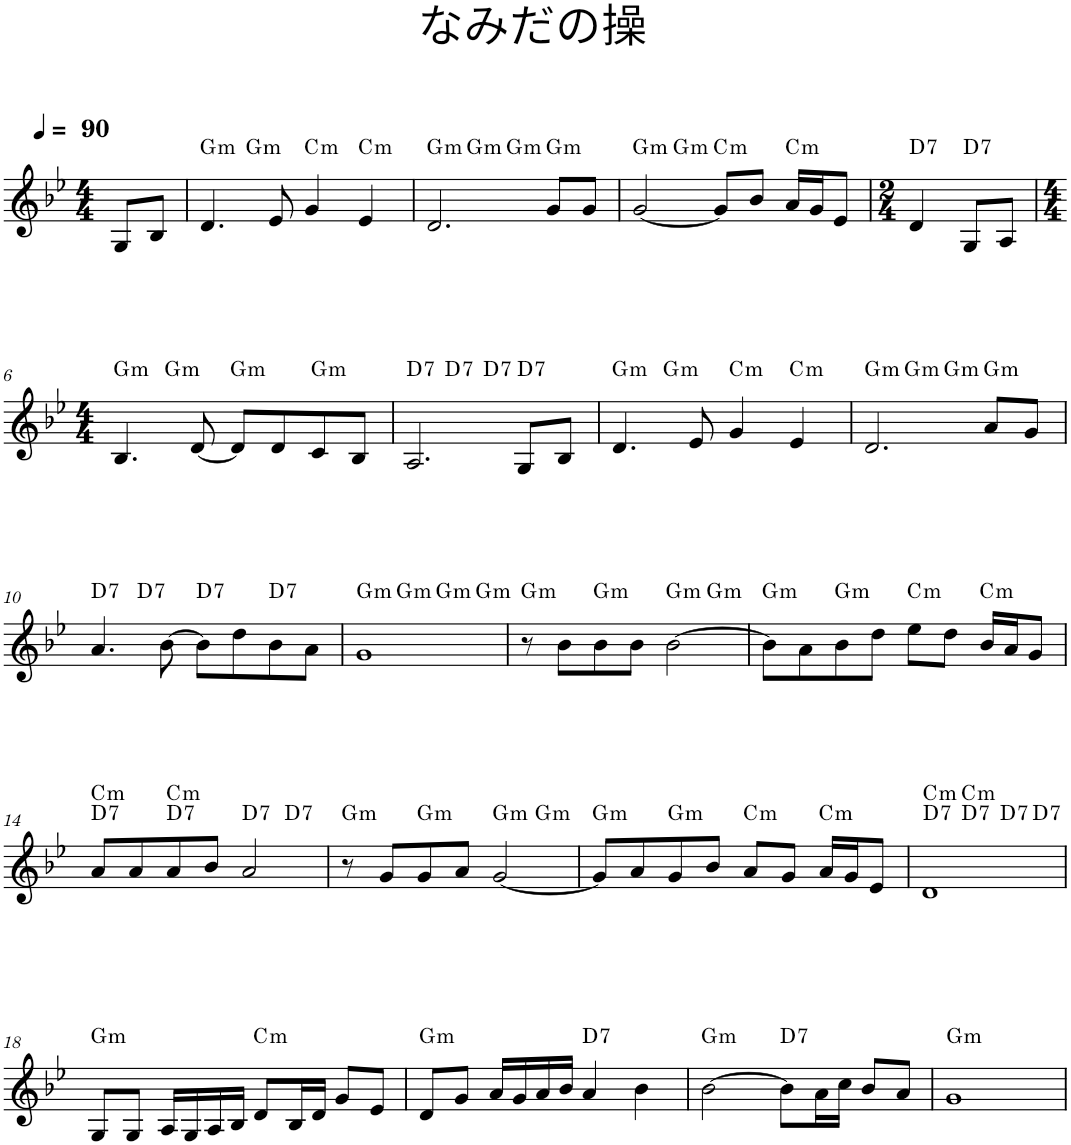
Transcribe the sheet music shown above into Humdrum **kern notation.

**kern	**harte
*part1	*part1
*staff1	*
*I"Piano	*
*I'Pno.	*
*clefG2	*
*k[b-e-]	*
*B-:	*
*M4/4	*
=1	=1
8G/L	.
*MM90	*
8B-/J	.
=2	=2
!	!LO:H:kt=m
*^	*
4.d/	4ryy	G:min
!	!	!LO:H:kt=m
.	2.ryy	G:min
8e-/	.	.
!	!	!LO:H:kt=m
4g/	.	C:min
!	!	!LO:H:kt=m
4e-/	.	C:min
=3	=3	=3
!	!	!LO:H:kt=m
*	*^	*
2.d/	4ryy	2ryy	G:min
!	!	!	!LO:H:kt=m
.	2.ryy	.	G:min
!	!	!	!LO:H:kt=m
.	.	2ryy	G:min
!	!	!	!LO:H:kt=m
8g/L	.	.	G:min
8g/J	.	.	.
=4	=4	=4	=4
!	!	!	!LO:H:kt=m
*	*v	*v	*
[2g/	4ryy	G:min
!	!	!LO:H:kt=m
.	2.ryy	G:min
!	!	!LO:H:kt=m
8g/L]	.	C:min
8b-/J	.	.
!	!	!LO:H:kt=m
16a/LL	.	C:min
16g/J	.	.
8e-/J	.	.
*v	*v	*
=5	=5
*M2/4	*
*^	*
!	!	!LO:H:kt=7
*v	*v	*
4d/	D:7
!	!LO:H:kt=7
8G/L	D:7
8A/J	.
!!LO:LB:g=z
=6	=6
*M4/4	*
!	!LO:H:kt=m
*^	*
4.B-/	4ryy	G:min
!	!	!LO:H:kt=m
.	2.ryy	G:min
[8d/	.	.
!	!	!LO:H:kt=m
8d/L]	.	G:min
8d/	.	.
!	!	!LO:H:kt=m
8c/	.	G:min
8B-/J	.	.
=7	=7	=7
!	!	!LO:H:kt=7
*	*^	*
2.A/	4ryy	2ryy	D:7
!	!	!	!LO:H:kt=7
.	2.ryy	.	D:7
!	!	!	!LO:H:kt=7
.	.	2ryy	D:7
!	!	!	!LO:H:kt=7
8G/L	.	.	D:7
8B-/J	.	.	.
=8	=8	=8	=8
!	!	!	!LO:H:kt=m
*	*v	*v	*
4.d/	4ryy	G:min
!	!	!LO:H:kt=m
.	2.ryy	G:min
8e-/	.	.
!	!	!LO:H:kt=m
4g/	.	C:min
!	!	!LO:H:kt=m
4e-/	.	C:min
=9	=9	=9
!	!	!LO:H:kt=m
*	*^	*
2.d/	4ryy	2ryy	G:min
!	!	!	!LO:H:kt=m
.	2.ryy	.	G:min
!	!	!	!LO:H:kt=m
.	.	2ryy	G:min
!	!	!	!LO:H:kt=m
8a/L	.	.	G:min
8g/J	.	.	.
!!LO:LB:g=z	!!	!!
=10	=10	=10	=10
!	!	!	!LO:H:kt=7
*	*v	*v	*
4.a/	4ryy	D:7
!	!	!LO:H:kt=7
.	2.ryy	D:7
[8b-\	.	.
!	!	!LO:H:kt=7
8b-\L]	.	D:7
8dd\	.	.
!	!	!LO:H:kt=7
8b-\	.	D:7
8a\J	.	.
=11	=11	=11
!	!	!LO:H:kt=m
*^	*^	*
1g	4ryy	2ryy	2.ryy	G:min
!	!	!	!	!LO:H:kt=m
.	2.ryy	.	.	G:min
!	!	!	!	!LO:H:kt=m
.	.	2ryy	.	G:min
!	!	!	!	!LO:H:kt=m
.	.	.	4ryy	G:min
=12	=12	=12	=12	=12
!	!	!	!	!LO:H:kt=m
*	*v	*v	*v	*
8r	2.ryy	G:min
8b-\L	.	.
!	!	!LO:H:kt=m
8b-\	.	G:min
8b-\J	.	.
!	!	!LO:H:kt=m
[2b-\	.	G:min
!	!	!LO:H:kt=m
.	4ryy	G:min
=13	=13	=13
!	!	!LO:H:kt=m
*v	*v	*
8b-\L]	G:min
8a\	.
!	!LO:H:kt=m
8b-\	G:min
8dd\J	.
!	!LO:H:kt=m
8ee-\L	C:min
8dd\J	.
!	!LO:H:kt=m
16b-/LL	C:min
16a/J	.
8g/J	.
!!LO:LB:g=z
=14	=14
!	!LO:H:n=1:kt=7
!	!LO:H:n=2:kt=m
*^	*
8a/L	2.ryy	D:7 C:min
8a/	.	.
!	!	!LO:H:n=1:kt=7
!	!	!LO:H:n=2:kt=m
8a/	.	D:7 C:min
8b-/J	.	.
!	!	!LO:H:kt=7
2a/	.	D:7
!	!	!LO:H:kt=7
.	4ryy	D:7
=15	=15	=15
!	!	!LO:H:kt=m
8r	2.ryy	G:min
8g/L	.	.
!	!	!LO:H:kt=m
8g/	.	G:min
8a/J	.	.
!	!	!LO:H:kt=m
[2g/	.	G:min
!	!	!LO:H:kt=m
.	4ryy	G:min
=16	=16	=16
!	!	!LO:H:kt=m
*v	*v	*
8g/L]	G:min
8a/	.
!	!LO:H:kt=m
8g/	G:min
8b-/J	.
!	!LO:H:kt=m
8a/L	C:min
8g/J	.
!	!LO:H:kt=m
16a/LL	C:min
16g/J	.
8e-/J	.
=17	=17
!	!LO:H:n=1:kt=7
!	!LO:H:n=2:kt=m
*^	*
*	*^	*
*	*	*^	*
1d	4ryy	2ryy	2.ryy	D:7 C:min
!	!	!	!	!LO:H:n=1:kt=7
!	!	!	!	!LO:H:n=2:kt=m
.	2.ryy	.	.	D:7 C:min
!	!	!	!	!LO:H:kt=7
.	.	2ryy	.	D:7
!	!	!	!	!LO:H:kt=7
.	.	.	4ryy	D:7
!!LO:LB:g=z	!!	!!	!!
=18	=18	=18	=18	=18
!	!	!	!	!LO:H:kt=m
*v	*v	*v	*v	*
8G/L	G:min
8G/J	.
16A/LL	.
16G/	.
16A/	.
16B-/JJ	.
!	!LO:H:kt=m
8d/L	C:min
16B-/L	.
16d/JJ	.
8g/L	.
8e-/J	.
=19	=19
!	!LO:H:kt=m
8d/L	G:min
8g/J	.
16a/LL	.
16g/	.
16a/	.
16b-/JJ	.
!	!LO:H:kt=7
4a/	D:7
4b-\	.
=20	=20
!	!LO:H:kt=m
[2b-\	G:min
!	!LO:H:kt=7
8b-\L]	D:7
16a\L	.
16cc\JJ	.
8b-/L	.
8a/J	.
=21	=21
!	!LO:H:kt=m
1g	G:min
=	=
*-	*-
